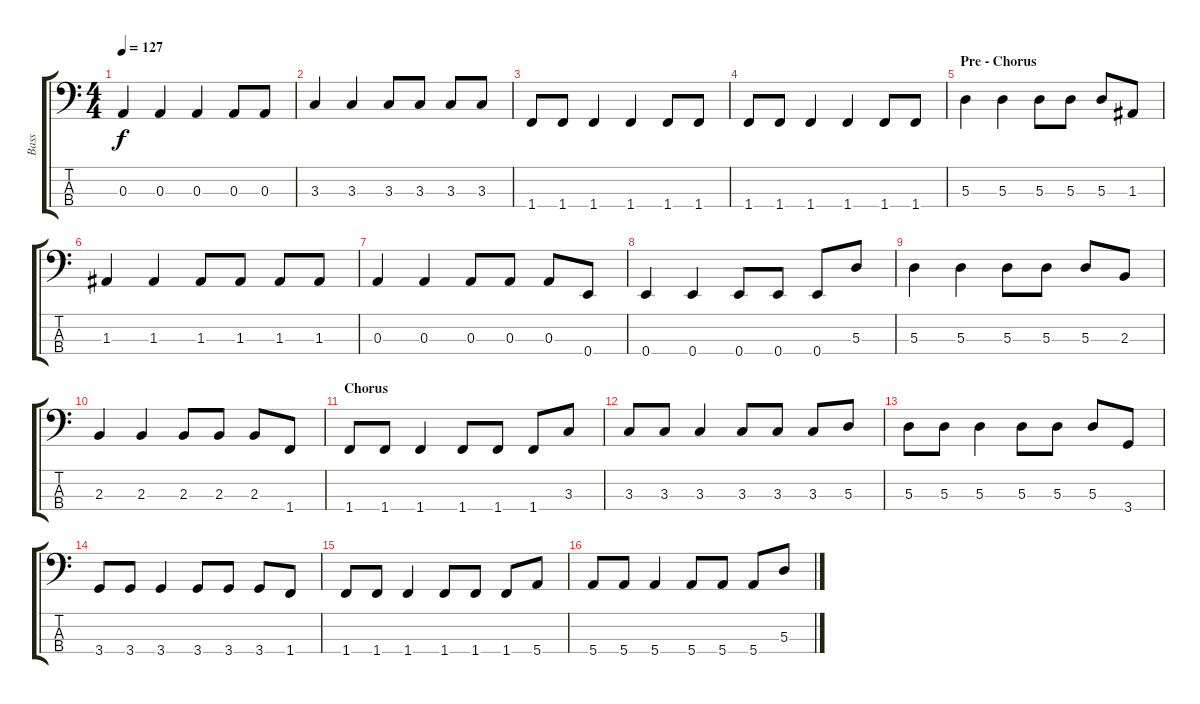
\track ("Bass" "Bass") {instrument electricbassfinger}
\staff {score tabs}
\tuning (G2 D2 A1 E1) {hide}
\ts (4 4)
\tempo 127
\clef f4
\ks c
0.3.4{dy f} 0.3.4 0.3.4 0.3.8 0.3.8 |
3.3.4 3.3.4 3.3.8 3.3.8 3.3.8 3.3.8 |
1.4.8 1.4.8 1.4.4 1.4.4 1.4.8 1.4.8 |
1.4.8 1.4.8 1.4.4 1.4.4 1.4.8 1.4.8 |
\section ("" "Pre - Chorus")
5.3.4 5.3.4 5.3.8 5.3.8 5.3.8 1.3.8 |
1.3.4 1.3.4 1.3.8 1.3.8 1.3.8 1.3.8 |
0.3.4 0.3.4 0.3.8 0.3.8 0.3.8 0.4.8 |
0.4.4 0.4.4 0.4.8 0.4.8 0.4.8 5.3.8 |
5.3.4 5.3.4 5.3.8 5.3.8 5.3.8 2.3.8 |
2.3.4 2.3.4 2.3.8 2.3.8 2.3.8 1.4.8 |
\section ("" "Chorus")
1.4.8 1.4.8 1.4.4 1.4.8 1.4.8 1.4.8 3.3.8 |
3.3.8 3.3.8 3.3.4 3.3.8 3.3.8 3.3.8 5.3.8 |
5.3.8 5.3.8 5.3.4 5.3.8 5.3.8 5.3.8 3.4.8 |
3.4.8 3.4.8 3.4.4 3.4.8 3.4.8 3.4.8 1.4.8 |
1.4.8 1.4.8 1.4.4 1.4.8 1.4.8 1.4.8 5.4.8 |
5.4.8 5.4.8 5.4.4 5.4.8 5.4.8 5.4.8 5.3.8
